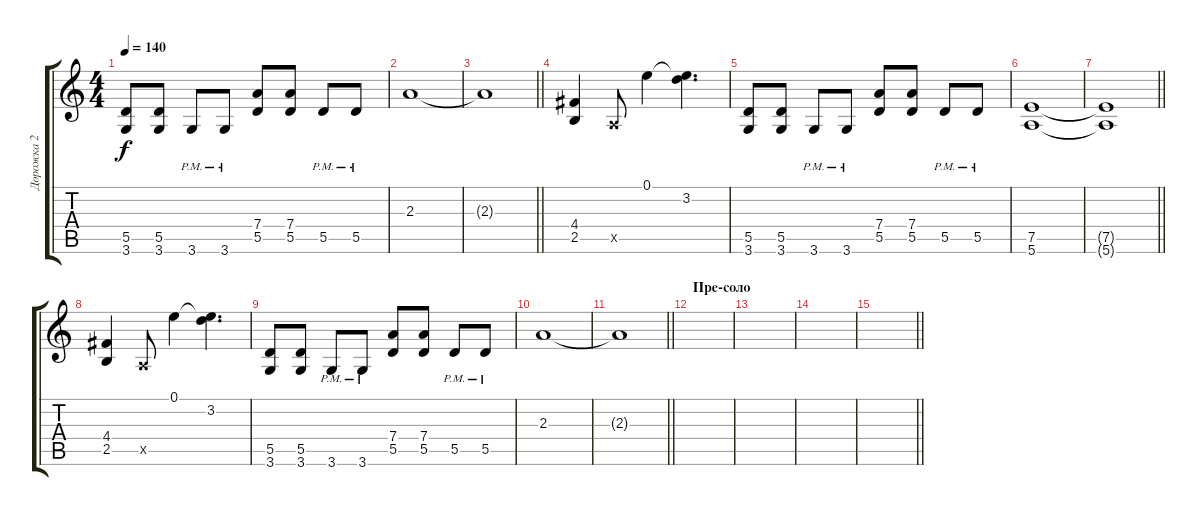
\track ("Дорожка 2" "Дорожка 2") {instrument overdrivenguitar}
\staff {score tabs}
\tuning (E4 B3 G3 D3 A2 E2) {hide}
\ts (4 4)
\tempo 140
\clef g2
\ks c
(5.5 3.6).8{dy f} (5.5 3.6).8 3.6{pm}.8 3.6{pm}.8 (7.4 5.5).8 (7.4 5.5).8 5.5{pm}.8 5.5{pm}.8 |
2.3.1 |
\barLineRight lightlight
2.3{t}.1 |
(4.4 2.5).4 0.5{x}.8 0.1.4 (0.1{t} 3.2).4{d} |
(5.5 3.6).8 (5.5 3.6).8 3.6{pm}.8 3.6{pm}.8 (7.4 5.5).8 (7.4 5.5).8 5.5{pm}.8 5.5{pm}.8 |
(7.5 5.6).1 |
\barLineRight lightlight
(7.5{t} 5.6{t}).1 |
(4.4 2.5).4 0.5{x}.8 0.1.4 (0.1{t} 3.2).4{d} |
(5.5 3.6).8 (5.5 3.6).8 3.6{pm}.8 3.6{pm}.8 (7.4 5.5).8 (7.4 5.5).8 5.5{pm}.8 5.5{pm}.8 |
2.3.1 |
\barLineRight lightlight
2.3{t}.1 |
\section ("" "Пре-соло")
|
|
|
\barLineRight lightlight
